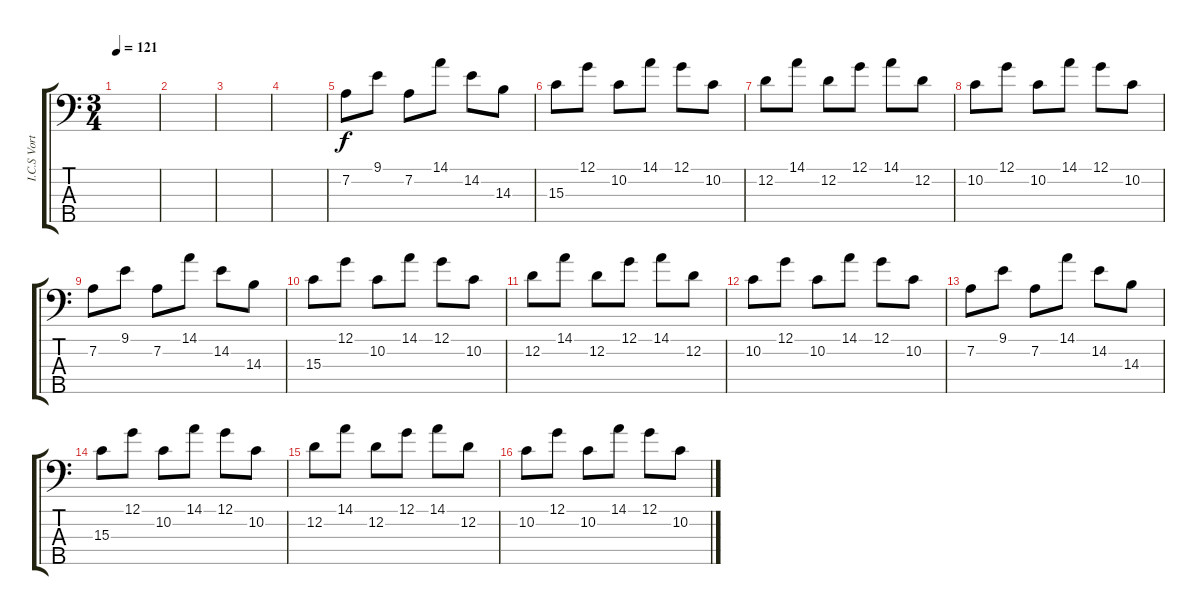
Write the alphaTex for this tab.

\track ("I.C.S Vortex" "I.C.S Vort") {instrument electricbassfinger}
\staff {score tabs}
\tuning (G2 D2 A1 E1 B0) {hide}
\ts (3 4)
\tempo 121
\clef f4
\ks c
|
|
|
|
7.2.8 9.1.8 7.2.8 14.1.8 14.2.8 14.3.8 |
15.3.8 12.1.8 10.2.8 14.1.8 12.1.8 10.2.8 |
12.2.8 14.1.8 12.2.8 12.1.8 14.1.8 12.2.8 |
10.2.8 12.1.8 10.2.8 14.1.8 12.1.8 10.2.8 |
7.2.8 9.1.8 7.2.8 14.1.8 14.2.8 14.3.8 |
15.3.8 12.1.8 10.2.8 14.1.8 12.1.8 10.2.8 |
12.2.8 14.1.8 12.2.8 12.1.8 14.1.8 12.2.8 |
10.2.8 12.1.8 10.2.8 14.1.8 12.1.8 10.2.8 |
7.2.8 9.1.8 7.2.8 14.1.8 14.2.8 14.3.8 |
15.3.8 12.1.8 10.2.8 14.1.8 12.1.8 10.2.8 |
12.2.8 14.1.8 12.2.8 12.1.8 14.1.8 12.2.8 |
10.2.8 12.1.8 10.2.8 14.1.8 12.1.8 10.2.8
